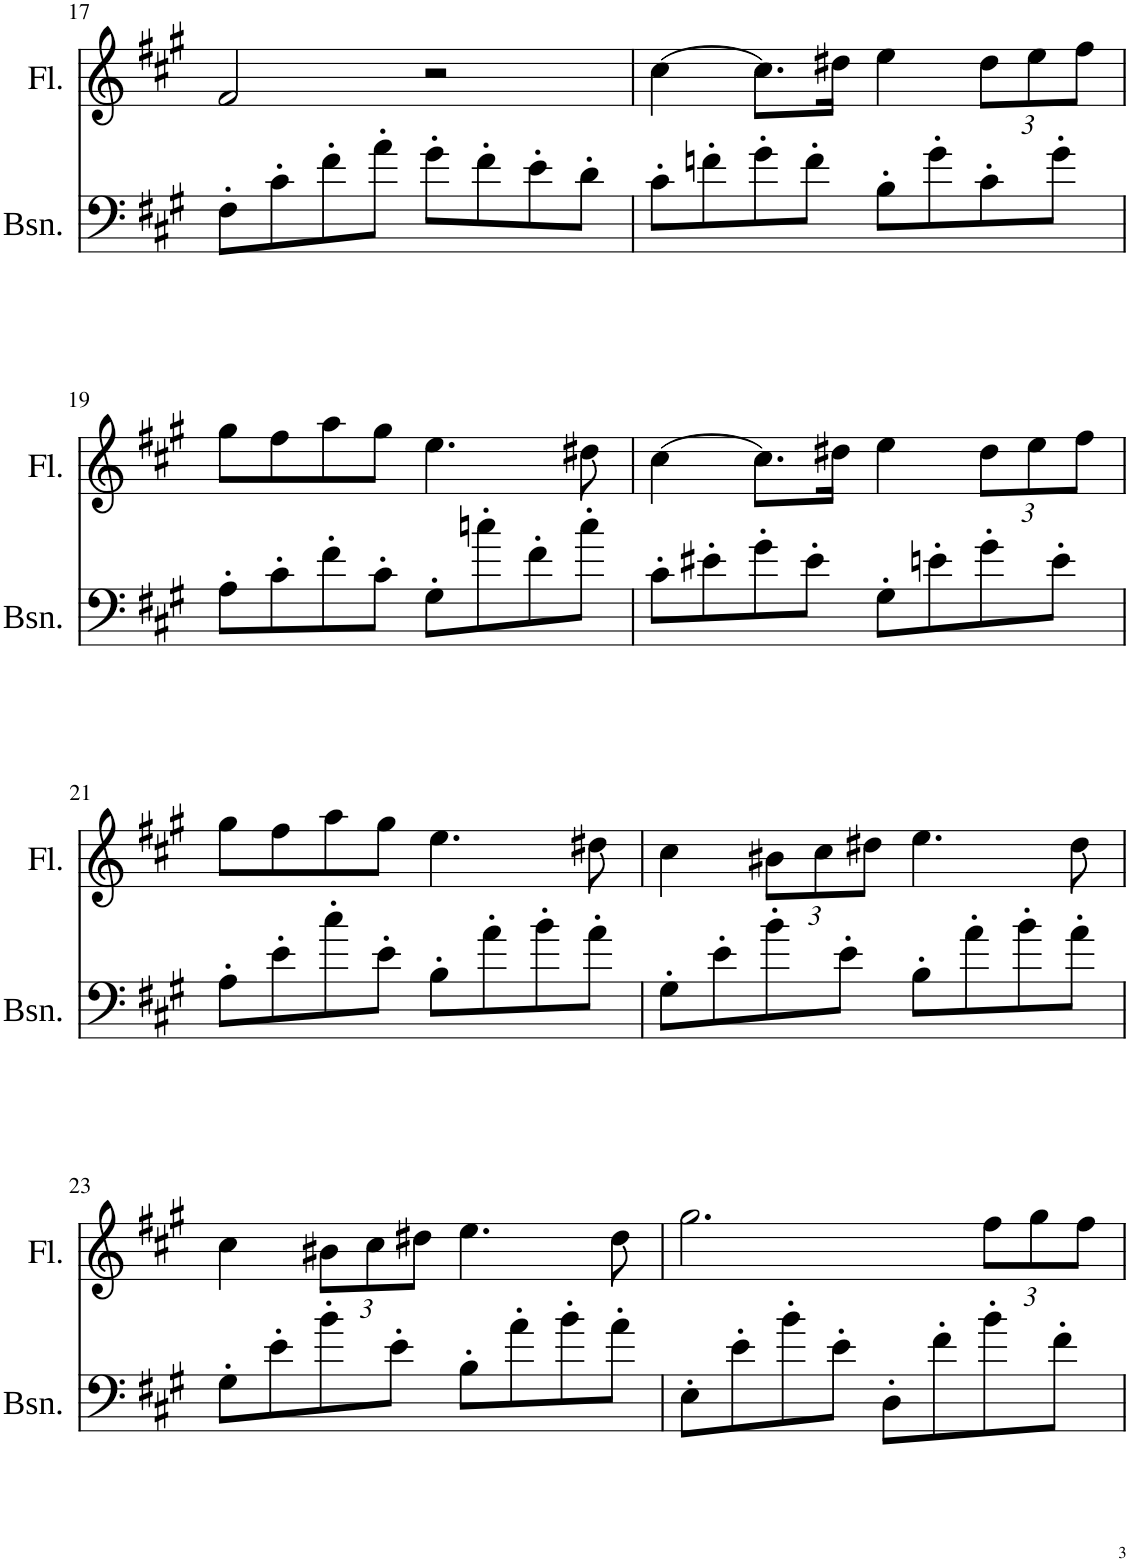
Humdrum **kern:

**kern	**kern
*part2	*part1
*staff2	*staff1
*I"Bassoon	*I"Flute
*I'Bsn.	*I'Fl.
!!LO:PB:g=z
*clefF4	*clefG2
*k[f#c#g#]	*k[f#c#g#]
*M4/4	*M4/4
=17	=17
8F#'\L	2f#/
8c#'\	.
8f#'\	.
8a'\J	.
8g#'\L	2r
8f#'\	.
8e'\	.
8d'\J	.
=18	=18
8c#'\L	[4cc#\
8fn'\	.
8g#'\	8.cc#\L]
8f'\J	.
.	16dd#X\Jk
8B'\L	4ee\
8g#'\	.
*	*Xbrackettup
8c#'\	12dd#\L
.	12ee\
8g#'\J	.
.	12ff#\J
!!LO:LB:g=z
=19	=19
8A'\L	8gg#\L
8c#'\	8ff#\
8f#'\	8aa\
8c#'\J	8gg#\J
8G#'\L	4.ee\
8ccn'\	.
8f#'\	.
8cc'\J	8dd#X\
=20	=20
8c#'\L	[4cc#\
8e#X'\	.
8g#'\	8.cc#\L]
8e#'\J	.
.	16dd#X\Jk
8G#'\L	4ee\
8en'\	.
8g#'\	12dd#\L
.	12ee\
8e'\J	.
.	12ff#\J
!!LO:LB:g=z
=21	=21
8A'\L	8gg#\L
8e'\	8ff#\
8cc#'\	8aa\
8e'\J	8gg#\J
8B'\L	4.ee\
8a'\	.
8b'\	.
8a'\J	8dd#X\
=22	=22
8G#'\L	4cc#\
8e'\	.
8b'\	12b#X\L
.	12cc#\
8e'\J	.
.	12dd#X\J
8B'\L	4.ee\
8a'\	.
8b'\	.
8a'\J	8dd#\
!!LO:LB:g=z
=23	=23
8G#'\L	4cc#\
8e'\	.
8b'\	12b#X\L
.	12cc#\
8e'\J	.
.	12dd#X\J
8B'\L	4.ee\
8a'\	.
8b'\	.
8a'\J	8dd#\
=24	=24
8E'\L	2.gg#\
8e'\	.
8b'\	.
8e'\J	.
8D'\L	.
8f#'\	.
8b'\	12ff#\L
.	12gg#\
8f#'\J	.
.	12ff#\J
=	=
*-	*-
